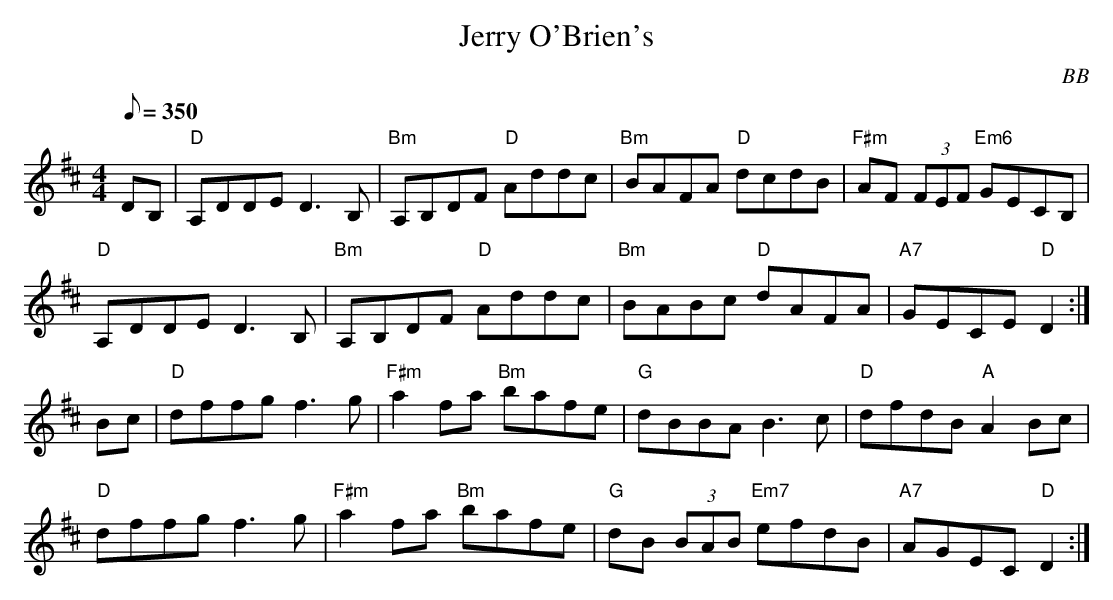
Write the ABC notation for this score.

X:1
T: Jerry O'Brien's
C: BB
Q: 1/8=350
M: 4/4
L: 1/8
K: D
DB,|"D"A,DDE D3 B,|"Bm"A,B,DF "D"Addc|"Bm"BAFA "D"dcdB|\
"F#m"AF (3FEF "Em6"GECB,|
"D"A,DDE D3 B,|"Bm"A,B,DF "D"Addc|"Bm"BABc "D"dAFA|"A7"GECE "D"D2 :|
Bc |"D"dffg f3 g|"F#m"a2 fa "Bm"bafe|"G"dBBA B3 c|"D"dfdB "A"A2Bc|
"D"dffg f3 g|"F#m"a2 fa "Bm"bafe|"G"dB (3BAB "Em7"efdB|\
"A7"AGEC "D"D2 :|
